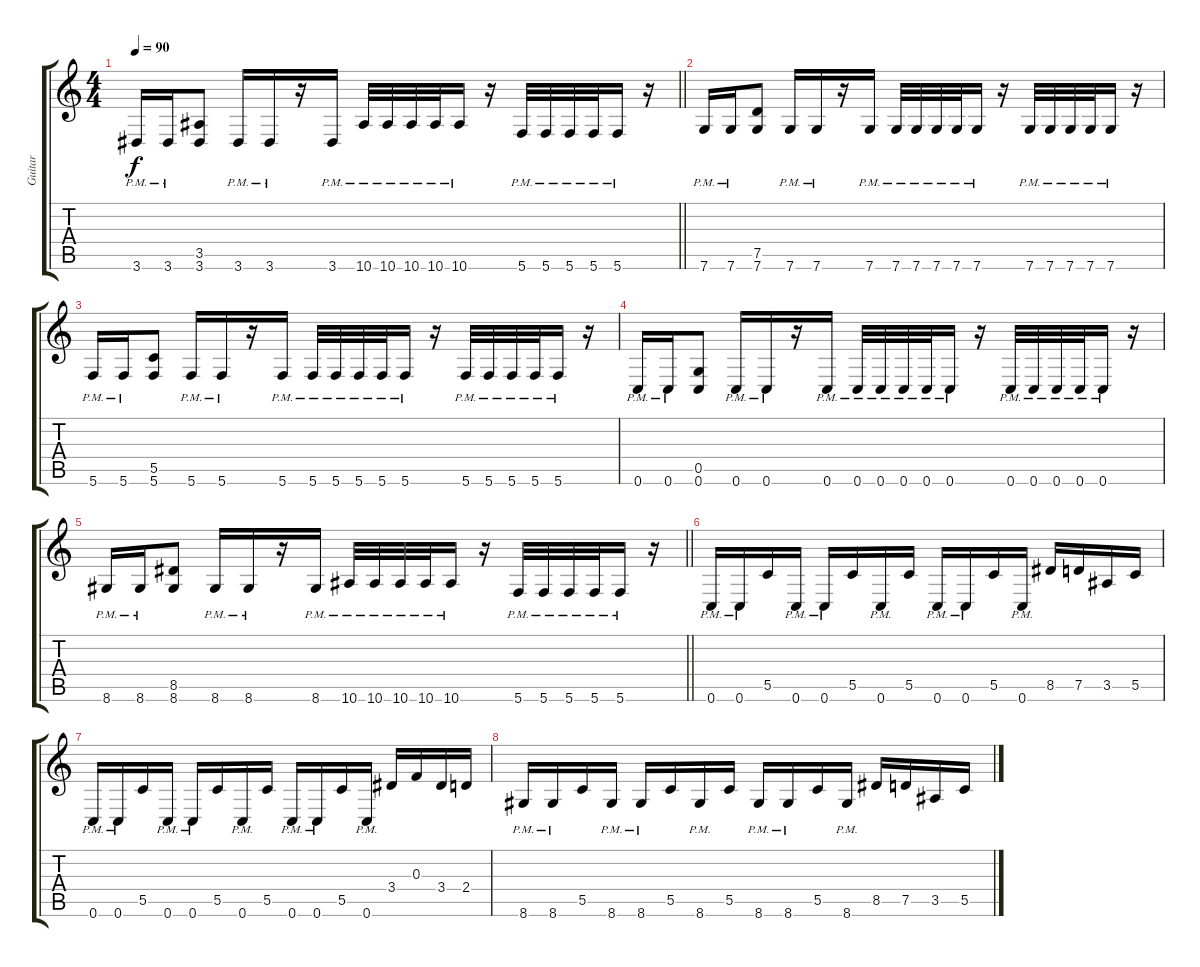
\track ("Guitar" "Guitar") {instrument distortionguitar}
\staff {score tabs}
\tuning (D4 A3 F3 C3 G2 C2) {hide}
\ts (4 4)
\tempo 90
\clef g2
\barLineRight lightlight
\ks c
3.6{pm}.16{dy f} 3.6{pm}.16 (3.5 3.6).8 3.6{pm}.16 3.6{pm}.16 r.16 3.6{pm}.16 10.6{pm}.32 10.6{pm}.32 10.6{pm}.32 10.6{pm}.32 10.6{pm}.16 r.16 5.6{pm}.32 5.6{pm}.32 5.6{pm}.32 5.6{pm}.32 5.6{pm}.16 r.16 |
7.6{pm}.16 7.6{pm}.16 (7.5 7.6).8 7.6{pm}.16 7.6{pm}.16 r.16 7.6{pm}.16 7.6{pm}.32 7.6{pm}.32 7.6{pm}.32 7.6{pm}.32 7.6{pm}.16 r.16 7.6{pm}.32 7.6{pm}.32 7.6{pm}.32 7.6{pm}.32 7.6{pm}.16 r.16 |
5.6{pm}.16 5.6{pm}.16 (5.5 5.6).8 5.6{pm}.16 5.6{pm}.16 r.16 5.6{pm}.16 5.6{pm}.32 5.6{pm}.32 5.6{pm}.32 5.6{pm}.32 5.6{pm}.16 r.16 5.6{pm}.32 5.6{pm}.32 5.6{pm}.32 5.6{pm}.32 5.6{pm}.16 r.16 |
0.6{pm}.16 0.6{pm}.16 (0.5 0.6).8 0.6{pm}.16 0.6{pm}.16 r.16 0.6{pm}.16 0.6{pm}.32 0.6{pm}.32 0.6{pm}.32 0.6{pm}.32 0.6{pm}.16 r.16 0.6{pm}.32 0.6{pm}.32 0.6{pm}.32 0.6{pm}.32 0.6{pm}.16 r.16 |
\barLineRight lightlight
8.6{pm}.16 8.6{pm}.16 (8.5 8.6).8 8.6{pm}.16 8.6{pm}.16 r.16 8.6{pm}.16 10.6{pm}.32 10.6{pm}.32 10.6{pm}.32 10.6{pm}.32 10.6{pm}.16 r.16 5.6{pm}.32 5.6{pm}.32 5.6{pm}.32 5.6{pm}.32 5.6{pm}.16 r.16 |
\section ("" "")
0.6{pm}.16{volume 13 balance 16 instrument distortionguitar} 0.6{pm}.16 5.5.16 0.6{pm}.16 0.6{pm}.16 5.5.16 0.6{pm}.16 5.5.16 0.6{pm}.16 0.6{pm}.16 5.5.16 0.6{pm}.16 8.5.16 7.5.16 3.5.16 5.5.16 |
0.6{pm}.16 0.6{pm}.16 5.5.16 0.6{pm}.16 0.6{pm}.16 5.5.16 0.6{pm}.16 5.5.16 0.6{pm}.16 0.6{pm}.16 5.5.16 0.6{pm}.16 3.4.16 0.3.16 3.4.16 2.4.16 |
8.6{pm}.16 8.6{pm}.16 5.5.16 8.6{pm}.16 8.6{pm}.16 5.5.16 8.6{pm}.16 5.5.16 8.6{pm}.16 8.6{pm}.16 5.5.16 8.6{pm}.16 8.5.16 7.5.16 3.5.16 5.5.16
